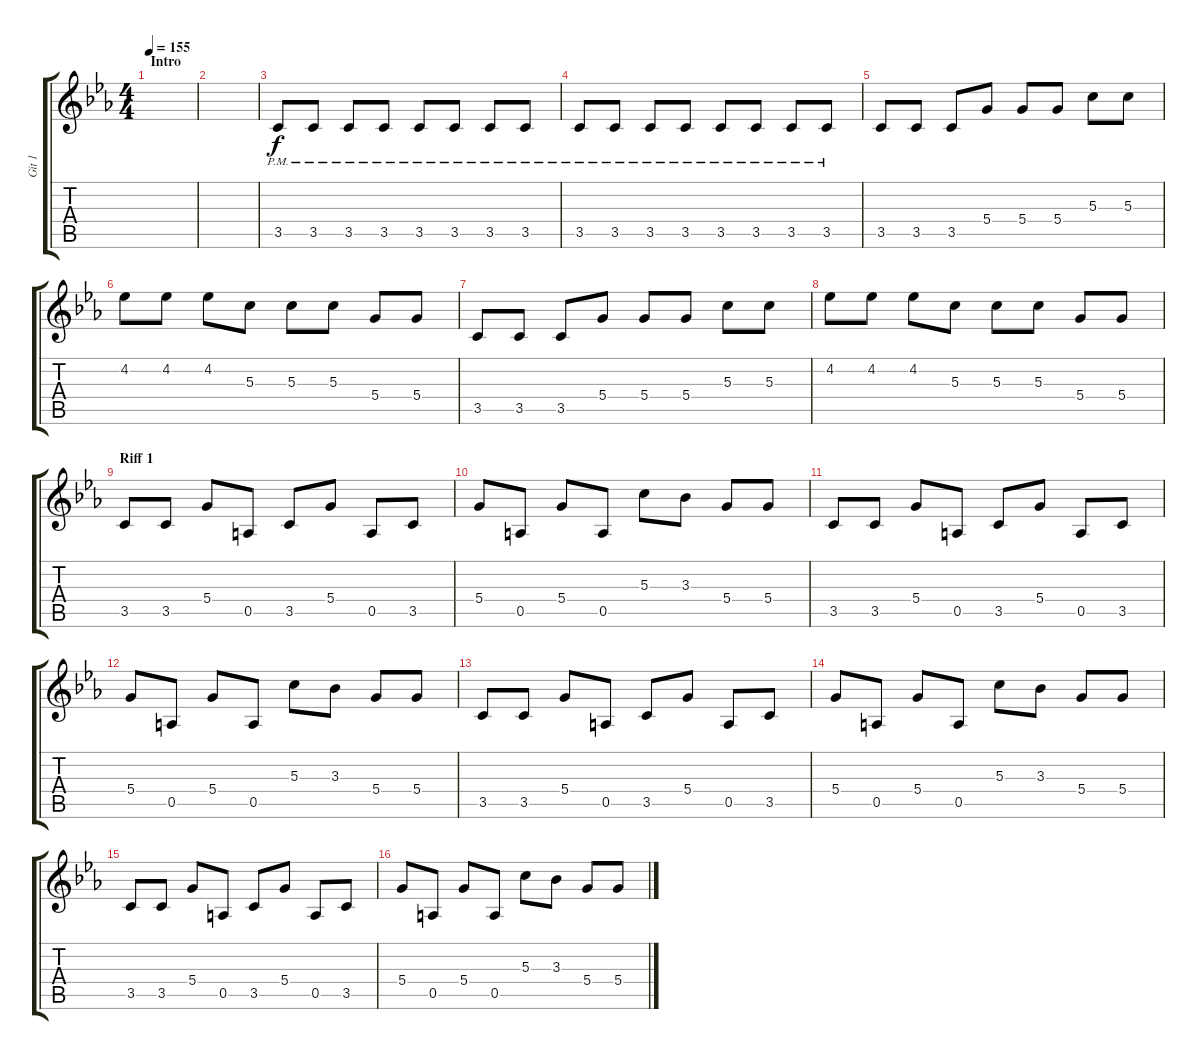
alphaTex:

\track ("Git 1" "Git 1") {instrument distortionguitar}
\staff {score tabs}
\tuning (E4 B3 G3 D3 A2 E2) {hide}
\ts (4 4)
\section ("" "Intro")
\tempo 155
\clef g2
\ks eb
|
|
3.5{pm}.8 3.5{pm}.8 3.5{pm}.8 3.5{pm}.8 3.5{pm}.8 3.5{pm}.8 3.5{pm}.8 3.5{pm}.8 |
3.5{pm}.8 3.5{pm}.8 3.5{pm}.8 3.5{pm}.8 3.5{pm}.8 3.5{pm}.8 3.5{pm}.8 3.5{pm}.8 |
3.5.8 3.5.8 3.5.8 5.4.8 5.4.8 5.4.8 5.3.8 5.3.8 |
4.2.8 4.2.8 4.2.8 5.3.8 5.3.8 5.3.8 5.4.8 5.4.8 |
3.5.8 3.5.8 3.5.8 5.4.8 5.4.8 5.4.8 5.3.8 5.3.8 |
4.2.8 4.2.8 4.2.8 5.3.8 5.3.8 5.3.8 5.4.8 5.4.8 |
\section ("" "Riff 1")
3.5.8 3.5.8 5.4.8 0.5.8 3.5.8 5.4.8 0.5.8 3.5.8 |
5.4.8 0.5.8 5.4.8 0.5.8 5.3.8 3.3.8 5.4.8 5.4.8 |
3.5.8 3.5.8 5.4.8 0.5.8 3.5.8 5.4.8 0.5.8 3.5.8 |
5.4.8 0.5.8 5.4.8 0.5.8 5.3.8 3.3.8 5.4.8 5.4.8 |
3.5.8 3.5.8 5.4.8 0.5.8 3.5.8 5.4.8 0.5.8 3.5.8 |
5.4.8 0.5.8 5.4.8 0.5.8 5.3.8 3.3.8 5.4.8 5.4.8 |
3.5.8 3.5.8 5.4.8 0.5.8 3.5.8 5.4.8 0.5.8 3.5.8 |
5.4.8 0.5.8 5.4.8 0.5.8 5.3.8 3.3.8 5.4.8 5.4.8
